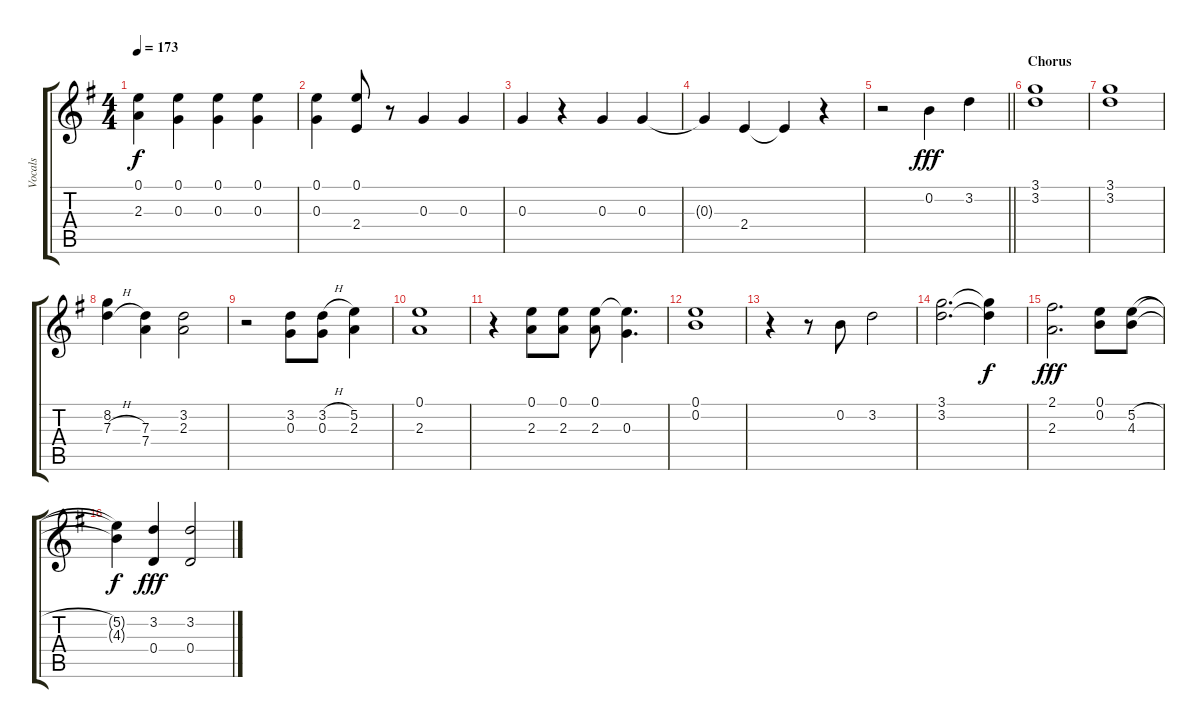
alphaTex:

\track ("Vocals" "Vocals") {instrument overdrivenguitar}
\staff {score tabs}
\tuning (E4 B3 G3 D3 A2 E2) {hide}
\ts (4 4)
\tempo 173
\clef g2
\ks g
(0.1 2.3).4{dy f} (0.1 0.3).4 (0.1 0.3).4 (0.1 0.3).4 |
(0.1 0.3).4 (0.1 2.4).8 r.8 0.3.4 0.3.4 |
0.3.4 r.4 0.3.4 0.3.4 |
0.3{t}.4 2.4.4 2.4{t}.4 r.4 |
\barLineRight lightlight
r.2 0.2.4{dy fff} 3.2.4 |
\section ("" "Chorus")
(3.1 3.2).1 |
(3.1 3.2).1 |
(8.2 7.3{h}).4 (7.3 7.4).4 (3.2 2.3).2 |
r.2 (3.2 0.3).8 (3.2{h} 0.3).8 (5.2 2.3).4 |
(0.1 2.3).1 |
r.4 (0.1 2.3).8 (0.1 2.3).8 (0.1 2.3).8 (0.1{t} 0.3).4{d} |
(0.1 0.2).1 |
r.4 r.8 0.2.8 3.2.2 |
(3.1 3.2).2{d} (3.1{t} 3.2{t}).4{dy f} |
(2.1 2.3).2{d dy fff} (0.1 0.2).8 (5.2{h} 4.3).8 |
(5.2{t} 4.3{t}).4{dy f} (3.2 0.4).4{dy fff} (3.2 0.4).2
